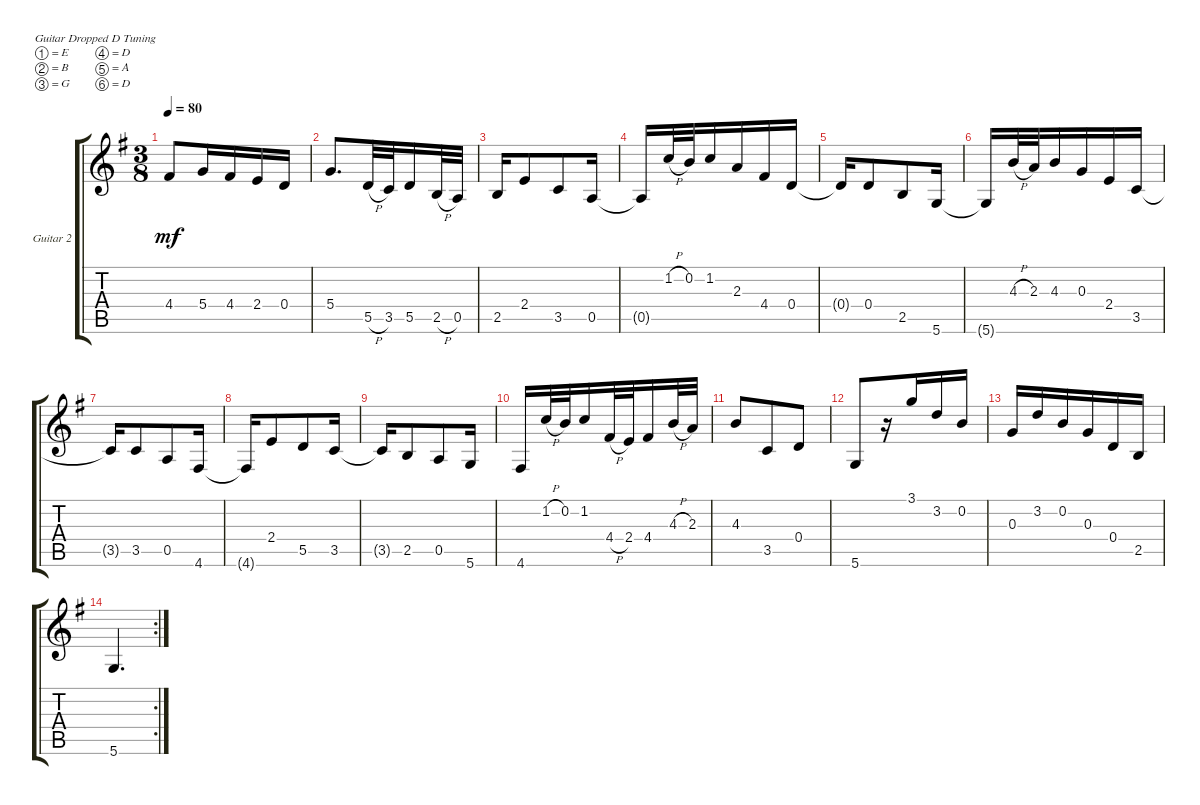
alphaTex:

\bracketExtendMode groupsimilarinstruments
\firstSystemTrackNameOrientation horizontal
\otherSystemsTrackNameOrientation horizontal
\track ("Guitar 2" "Guitar 2") {instrument acousticguitarnylon}
\staff {score tabs}
\tuning (E4 B3 G3 D3 A2 D2)
\ts (3 8)
\tempo 80
\clef g2
\ks eminor
4.4.8{dy mf} 5.4.16 4.4.16 2.4.16 0.4.16 |
5.4.8{d} 5.5{h}.32 3.5.32 5.5.16 2.5{h}.32 0.5.32 |
2.5.16 2.4.8 3.5.8 0.5.16 |
0.5{t}.16 1.2{h}.32 0.2.32 1.2.16 2.3.16 4.4.16 0.4.16 |
0.4{t}.16 0.4.8 2.5.8 5.6.16 |
5.6{t}.16 4.3{h}.32 2.3.32 4.3.16 0.3.16 2.4.16 3.5.16 |
3.5{t}.16 3.5.8 0.5.8 4.6.16 |
4.6{t}.16 2.4.8 5.5.8 3.5.16 |
3.5{t}.16 2.5.8 0.5.8 5.6.16 |
4.6.16 1.2{h}.32 0.2.32 1.2.16 4.4{h}.32 2.4.32 4.4.16 4.3{h}.32 2.3.32 |
4.3.8 3.5.8 0.4.8 |
5.6.8 r.16 3.1.16 3.2.16 0.2.16 |
0.3.16 3.2.16 0.2.16 0.3.16 0.4.16 2.5.16 |
\rc 2
5.6.4{d}
